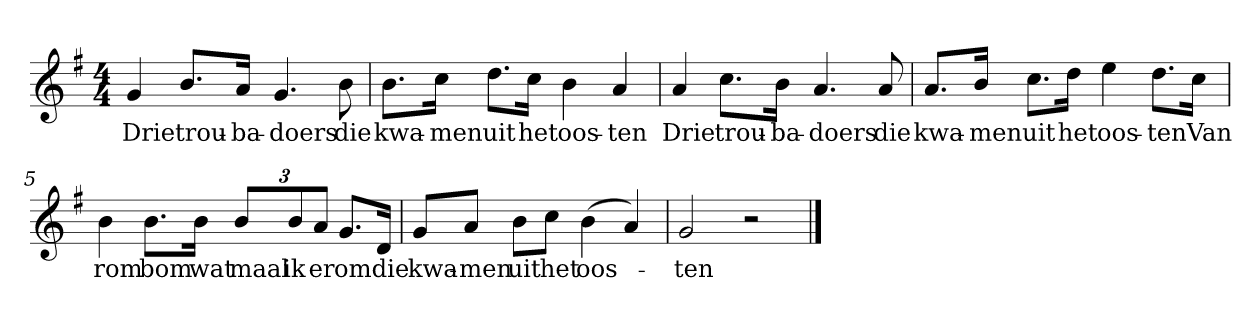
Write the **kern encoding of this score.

**kern	**text
*part1	*part1
*staff1	*staff1
*clefG2	*
*k[f#]	*
*G:	*
*M4/4	*
*MM120	*
=1	=1
4g	Drie
8.b/L	trou-
16a/Jk	-ba-
4.g	-doers
8b	die
=2	=2
8.b\L	kwa-
16cc\Jk	-men
8.dd\L	uit
16cc\Jk	het
4b	oos-
4a	-ten
=3	=3
4a	Drie
8.cc\L	trou-
16b\Jk	-ba-
4.a	-doers
8a	die
=4	=4
8.a/L	kwa-
16b/Jk	-men
8.cc\L	uit
16dd\Jk	het
4ee	oos-
8.dd\L	-ten
16cc\Jk	Van
=5	=5
4b	rom
8.b\L	bom
16b\Jk	wat
12b/L	maal
12b/	ik
12a/J	er
8.g/L	om
16d/Jk	die
=6	=6
8g/L	kwa-
8a/J	-men
8b\L	uit
8cc\J	het
(4b	oos-
4a)	.
=7	=7
2g	-ten
2r	.
==	==
*-	*-
